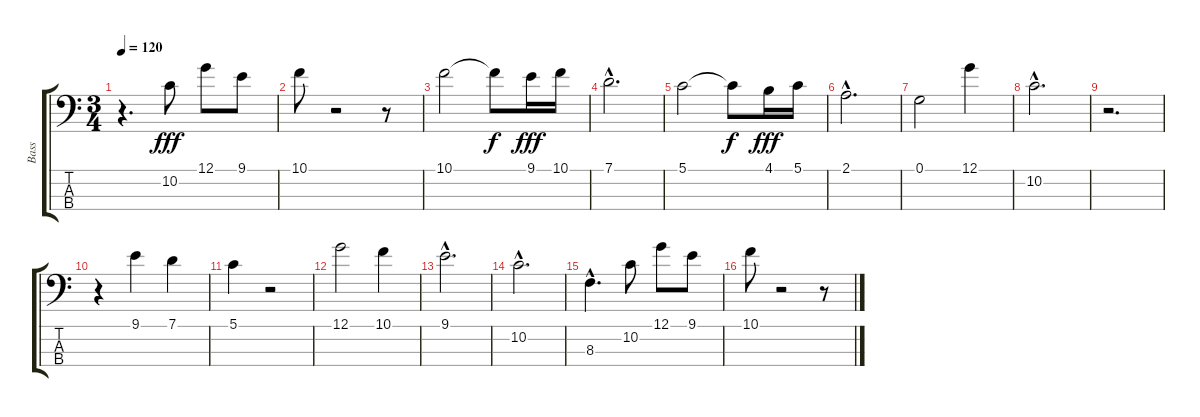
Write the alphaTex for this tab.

\track ("Bass" "Bass") {instrument acousticbass}
\staff {score tabs}
\tuning (G2 D2 A1 E1) {hide}
\ts (3 4)
\tempo 120
\clef f4
\ks c
r.4{d dy fff} 10.2.8 12.1.8 9.1.8 |
10.1.8 r.2 r.8 |
10.1.2 10.1{t}.8{dy f} 9.1.16{dy fff} 10.1.16 |
7.1{hac}.2{d} |
5.1.2 5.1{t}.8{dy f} 4.1.16{dy fff} 5.1.16 |
2.1{hac}.2{d} |
0.1.2 12.1.4 |
10.2{hac}.2{d} |
r.2{d} |
r.4 9.1.4 7.1.4 |
5.1.4 r.2 |
12.1.2 10.1.4 |
9.1{hac}.2{d} |
10.2{hac}.2{d} |
8.3{hac}.4{d} 10.2.8 12.1.8 9.1.8 |
10.1.8 r.2 r.8
